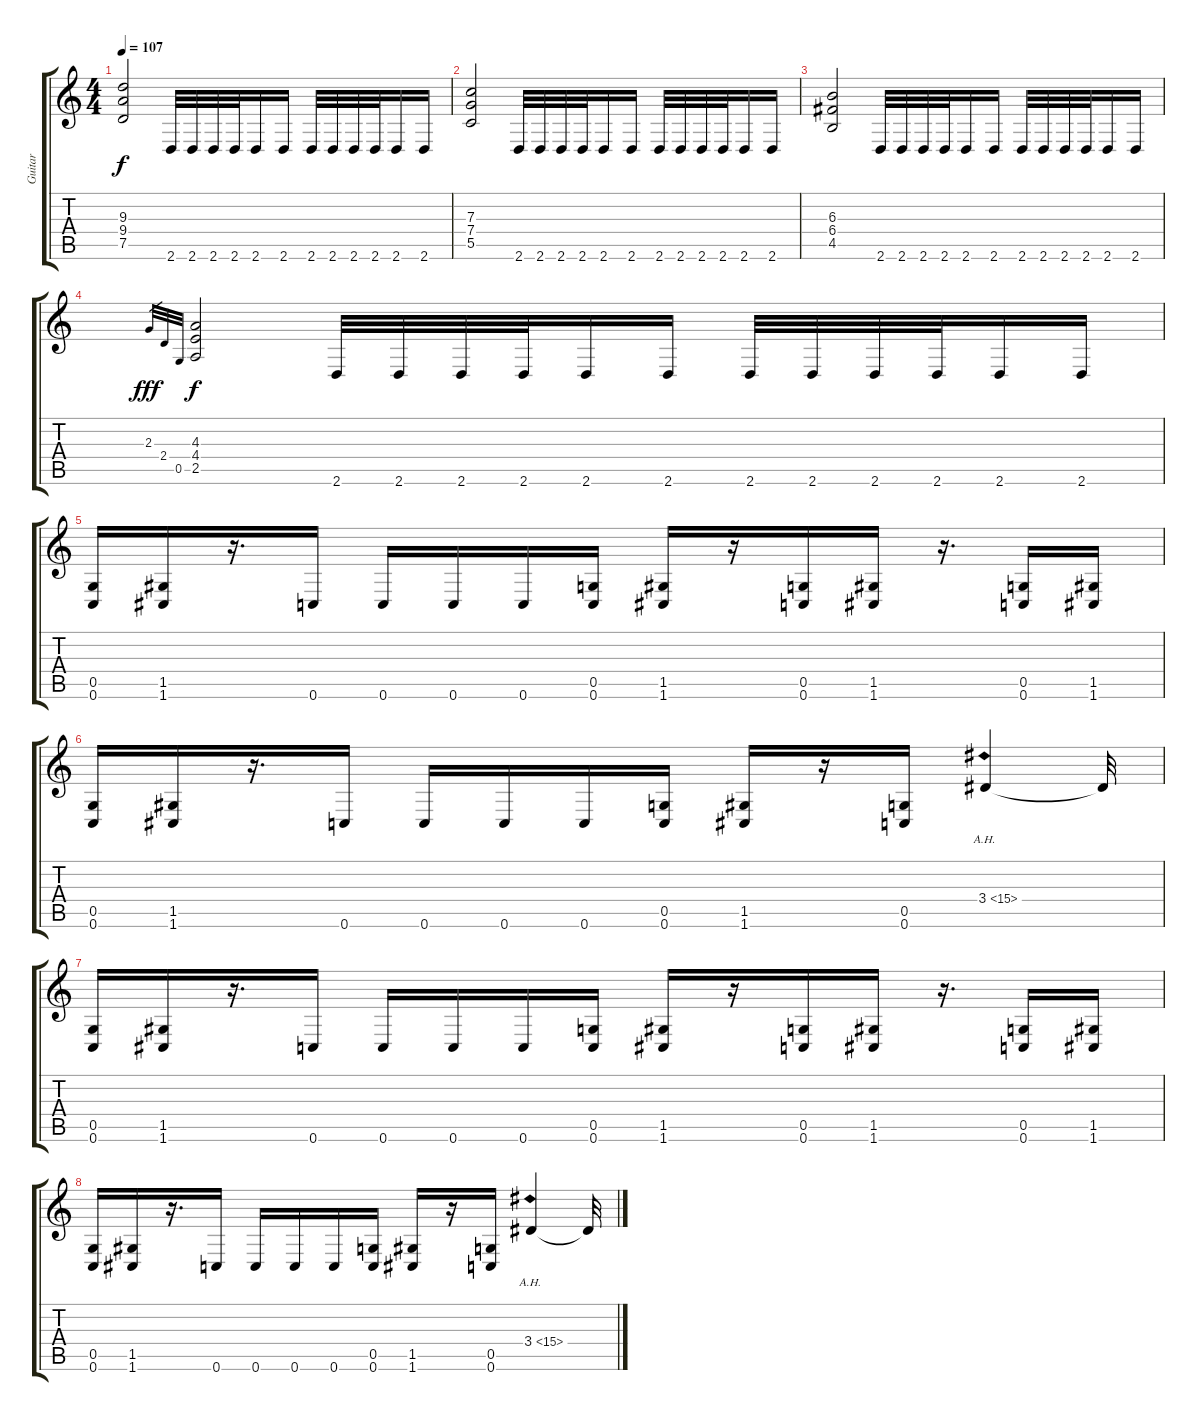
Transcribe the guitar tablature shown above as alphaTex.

\track ("Guitar" "Guitar") {instrument distortionguitar}
\staff {score tabs}
\tuning (D4 A3 F3 C3 G2 C2) {hide}
\ts (4 4)
\tempo 107
\clef g2
\ks c
(9.3 9.4 7.5).2{dy f} 2.6.32 2.6.32 2.6.32 2.6.32 2.6.16 2.6.16 2.6.32 2.6.32 2.6.32 2.6.32 2.6.16 2.6.16 |
(7.3 7.4 5.5).2 2.6.32 2.6.32 2.6.32 2.6.32 2.6.16 2.6.16 2.6.32 2.6.32 2.6.32 2.6.32 2.6.16 2.6.16 |
(6.3 6.4 4.5).2 2.6.32 2.6.32 2.6.32 2.6.32 2.6.16 2.6.16 2.6.32 2.6.32 2.6.32 2.6.32 2.6.16 2.6.16 |
2.3.32{gr dy fff} 2.4.32{gr} 0.5.32{gr} (4.3 4.4 2.5).2{dy f} 2.6.32 2.6.32 2.6.32 2.6.32 2.6.16 2.6.16 2.6.32 2.6.32 2.6.32 2.6.32 2.6.16 2.6.16 |
(0.5 0.6).16 (1.5 1.6).16 r.16{d} 0.6.16 0.6.16 0.6.16 0.6.16 (0.5 0.6).16 (1.5 1.6).16 r.16 (0.5 0.6).16 (1.5 1.6).16 r.16{d} (0.5 0.6).16 (1.5 1.6).16 |
(0.5 0.6).16 (1.5 1.6).16 r.16{d} 0.6.16 0.6.16 0.6.16 0.6.16 (0.5 0.6).16 (1.5 1.6).16 r.16 (0.5 0.6).16 3.4{ah 12}.4 3.4{t}.32 |
(0.5 0.6).16 (1.5 1.6).16 r.16{d} 0.6.16 0.6.16 0.6.16 0.6.16 (0.5 0.6).16 (1.5 1.6).16 r.16 (0.5 0.6).16 (1.5 1.6).16 r.16{d} (0.5 0.6).16 (1.5 1.6).16 |
(0.5 0.6).16 (1.5 1.6).16 r.16{d} 0.6.16 0.6.16 0.6.16 0.6.16 (0.5 0.6).16 (1.5 1.6).16 r.16 (0.5 0.6).16 3.4{ah 12}.4 3.4{t}.32
